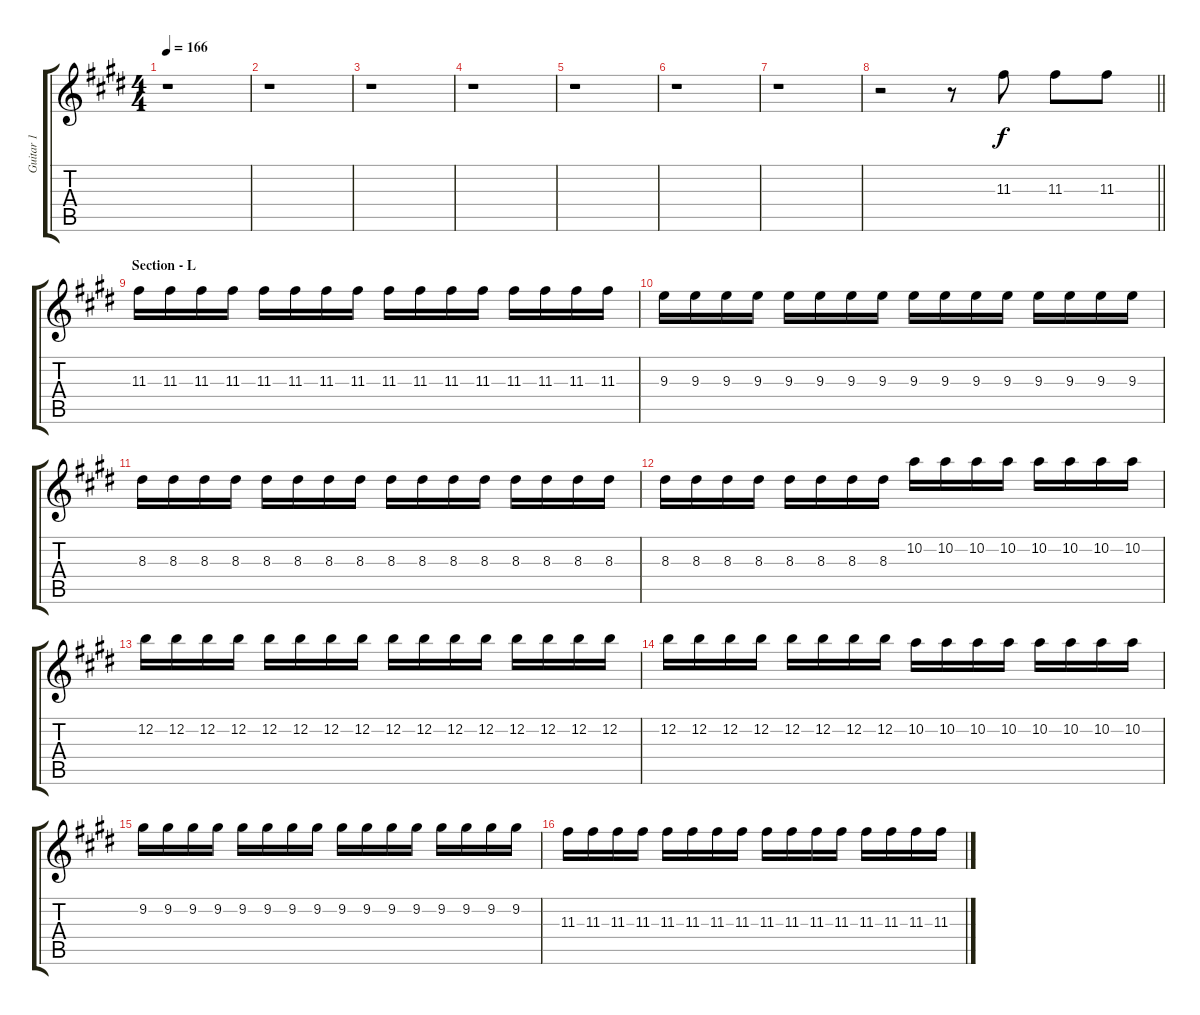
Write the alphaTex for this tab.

\track ("Guitar 1" "Guitar 1") {instrument overdrivenguitar}
\staff {score tabs}
\tuning (E4 B3 G3 D3 A2 E2) {hide}
\ts (4 4)
\tempo 166
\clef g2
\ks e
r.1{dy f} |
r.1 |
r.1 |
r.1 |
r.1 |
r.1 |
r.1 |
\barLineRight lightlight
r.2 r.8 11.3.8 11.3.8 11.3.8 |
\section ("" "Section - L")
11.3.16 11.3.16 11.3.16 11.3.16 11.3.16 11.3.16 11.3.16 11.3.16 11.3.16 11.3.16 11.3.16 11.3.16 11.3.16 11.3.16 11.3.16 11.3.16 |
9.3.16 9.3.16 9.3.16 9.3.16 9.3.16 9.3.16 9.3.16 9.3.16 9.3.16 9.3.16 9.3.16 9.3.16 9.3.16 9.3.16 9.3.16 9.3.16 |
8.3.16 8.3.16 8.3.16 8.3.16 8.3.16 8.3.16 8.3.16 8.3.16 8.3.16 8.3.16 8.3.16 8.3.16 8.3.16 8.3.16 8.3.16 8.3.16 |
8.3.16 8.3.16 8.3.16 8.3.16 8.3.16 8.3.16 8.3.16 8.3.16 10.2.16 10.2.16 10.2.16 10.2.16 10.2.16 10.2.16 10.2.16 10.2.16 |
12.2.16 12.2.16 12.2.16 12.2.16 12.2.16 12.2.16 12.2.16 12.2.16 12.2.16 12.2.16 12.2.16 12.2.16 12.2.16 12.2.16 12.2.16 12.2.16 |
12.2.16 12.2.16 12.2.16 12.2.16 12.2.16 12.2.16 12.2.16 12.2.16 10.2.16 10.2.16 10.2.16 10.2.16 10.2.16 10.2.16 10.2.16 10.2.16 |
9.2.16 9.2.16 9.2.16 9.2.16 9.2.16 9.2.16 9.2.16 9.2.16 9.2.16 9.2.16 9.2.16 9.2.16 9.2.16 9.2.16 9.2.16 9.2.16 |
11.3.16 11.3.16 11.3.16 11.3.16 11.3.16 11.3.16 11.3.16 11.3.16 11.3.16 11.3.16 11.3.16 11.3.16 11.3.16 11.3.16 11.3.16 11.3.16
